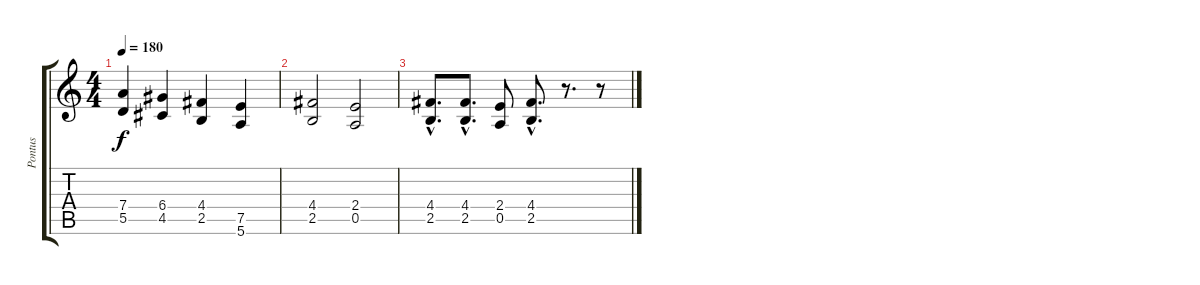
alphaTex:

\track ("Pontus" "Pontus") {instrument distortionguitar}
\staff {score tabs}
\tuning (E4 B3 G3 D3 A2 E2) {hide}
\ts (4 4)
\tempo 180
\clef g2
\ks c
(7.4 5.5).4{dy f} (6.4 4.5).4 (4.4 2.5).4 (7.5 5.6).4 |
(4.4 2.5).2 (2.4 0.5).2 |
(4.4{hac} 2.5{hac}).8{d} (4.4{hac} 2.5{hac}).8{d} (2.4 0.5).8 (4.4{hac} 2.5{hac}).8{d} r.8{d} r.8
